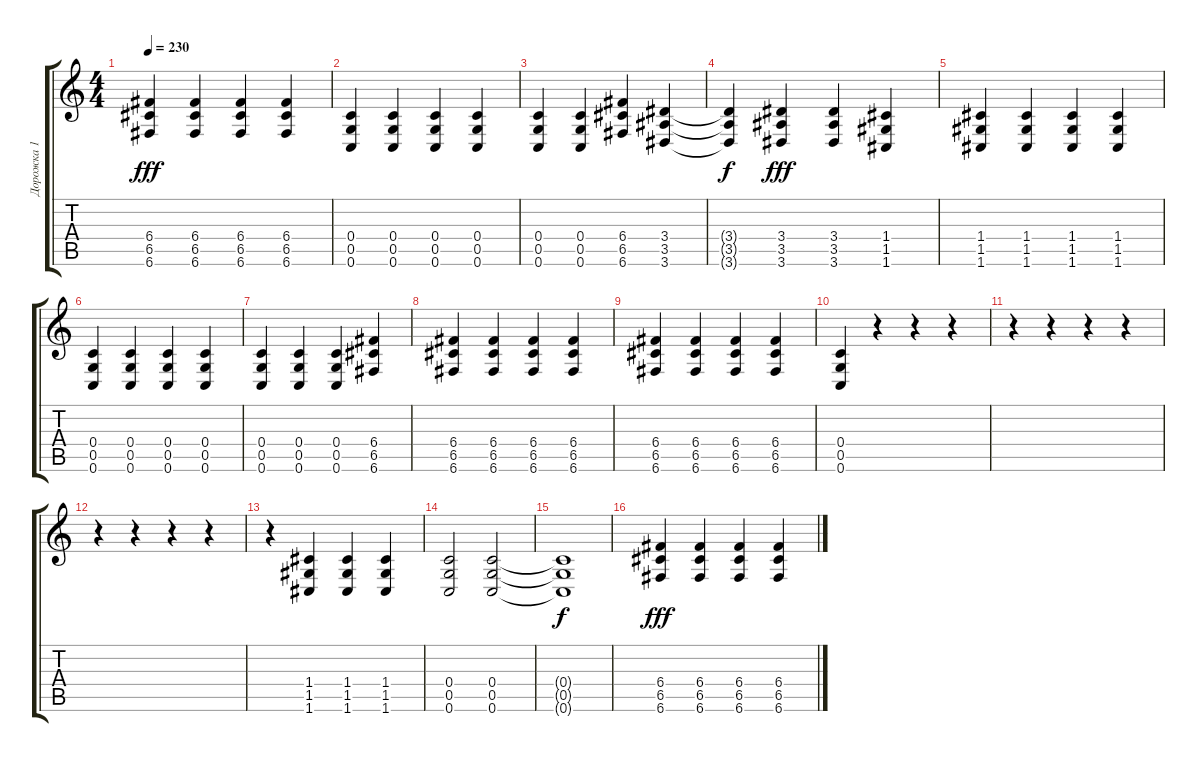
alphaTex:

\track ("Дорожка 1" "Дорожка 1") {instrument distortionguitar}
\staff {score tabs}
\tuning (D4 A3 F3 C3 G2 C2) {hide}
\ts (4 4)
\tempo 230
\clef g2
\ks c
(6.4 6.5 6.6).4{dy fff} (6.4 6.5 6.6).4 (6.4 6.5 6.6).4 (6.4 6.5 6.6).4 |
(0.4 0.5 0.6).4 (0.4 0.5 0.6).4 (0.4 0.5 0.6).4 (0.4 0.5 0.6).4 |
(0.4 0.5 0.6).4 (0.4 0.5 0.6).4 (6.4 6.5 6.6).4 (3.4 3.5 3.6).4 |
(3.4{t} 3.5{t} 3.6{t}).4{dy f} (3.4 3.5 3.6).4{dy fff} (3.4 3.5 3.6).4 (1.4 1.5 1.6).4 |
(1.4 1.5 1.6).4 (1.4 1.5 1.6).4 (1.4 1.5 1.6).4 (1.4 1.5 1.6).4 |
(0.4 0.5 0.6).4 (0.4 0.5 0.6).4 (0.4 0.5 0.6).4 (0.4 0.5 0.6).4 |
(0.4 0.5 0.6).4 (0.4 0.5 0.6).4 (0.4 0.5 0.6).4 (6.4 6.5 6.6).4 |
(6.4 6.5 6.6).4 (6.4 6.5 6.6).4 (6.4 6.5 6.6).4 (6.4 6.5 6.6).4 |
(6.4 6.5 6.6).4 (6.4 6.5 6.6).4 (6.4 6.5 6.6).4 (6.4 6.5 6.6).4 |
(0.4 0.5 0.6).4 r.4 r.4 r.4 |
r.4 r.4 r.4 r.4 |
r.4 r.4 r.4 r.4 |
r.4 (1.4 1.5 1.6).4 (1.4 1.5 1.6).4 (1.4 1.5 1.6).4 |
(0.4 0.5 0.6).2 (0.4 0.5 0.6).2 |
(0.4{t} 0.5{t} 0.6{t}).1{dy f} |
(6.4 6.5 6.6).4{dy fff} (6.4 6.5 6.6).4 (6.4 6.5 6.6).4 (6.4 6.5 6.6).4
